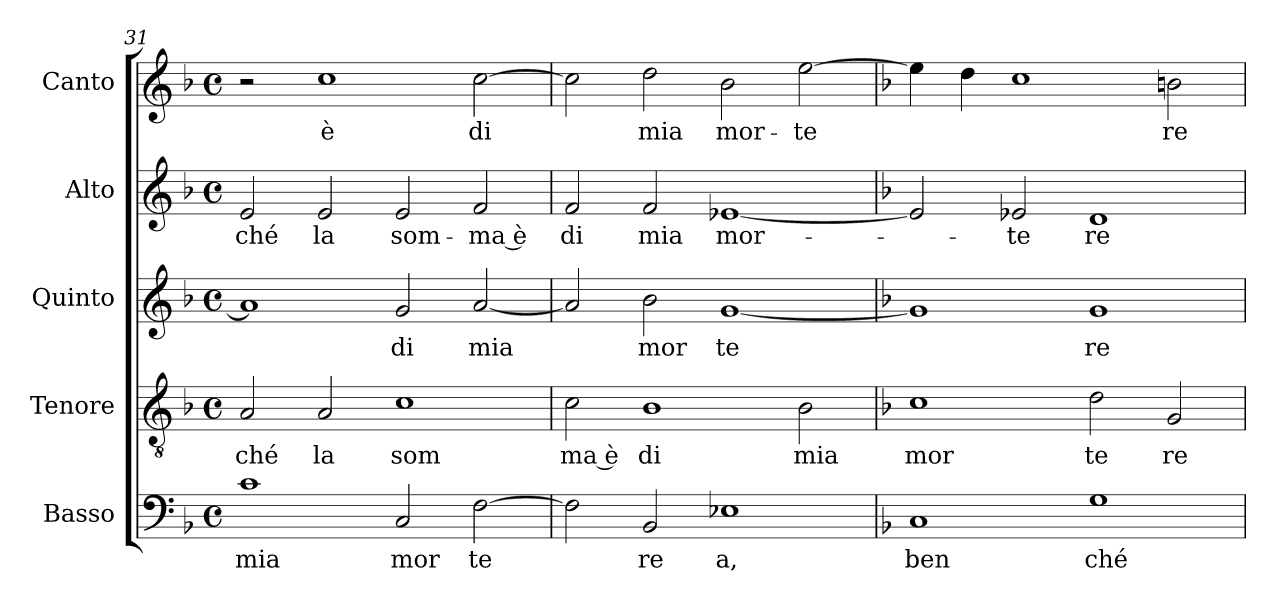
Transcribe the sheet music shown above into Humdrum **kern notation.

**kern	**text	**kern	**text	**kern	**text	**kern	**text	**kern	**text
*part5	*part5	*part4	*part4	*part3	*part3	*part2	*part2	*part1	*part1
*staff5	*staff5	*staff4	*staff4	*staff3	*staff3	*staff2	*staff2	*staff1	*staff1
*I"Basso	*	*I"Tenore	*	*I"Quinto	*	*I"Alto	*	*I"Canto	*
*clefF4	*	*clefGv2	*	*clefG2	*	*clefG2	*	*clefG2	*
*k[b-]	*	*k[b-]	*	*k[b-]	*	*k[b-]	*	*k[b-]	*
*F:	*	*F:	*	*F:	*	*F:	*	*F:	*
*M4/4	*	*M4/4	*	*M4/4	*	*M4/4	*	*M4/4	*
*met(c)	*	*met(c)	*	*met(c)	*	*met(c)	*	*met(c)	*
=31	=31	=31	=31	=31	=31	=31	=31	=31	=31
!	!LO:LY:b:cj	!	!LO:LY:b:cj	!	!	!	!LO:LY:b:cj	!	!
1c	mia	2A/	ché	1a]	.	2e/	-ché	2r	.
!	!	!	!LO:LY:b:cj	!	!	!	!LO:LY:b:cj	!	!LO:LY:b:cj
.	.	2A/	la	.	.	2e/	la	1cc	è
!	!LO:LY:b:cj	!	!LO:LY:b:cj	!	!LO:LY:b:cj	!	!LO:LY:b:cj	!	!
2C/	mor	1c	som	2g/	di	2e/	som-	.	.
!	!LO:LY:b:cj	!	!	!	!LO:LY:b	!	!LO:LY:b:rj	!	!LO:LY:b:cj
[>2F\	te	.	.	[<2a/	mia	2f/	-ma è	[>2cc\	di
=32	=32	=32	=32	=32	=32	=32	=32	=32	=32
!	!	!	!LO:LY:b:rj	!	!	!	!LO:LY:b:cj	!	!
2F\]	.	2c\	ma è	2a/]	.	2f/	di	2cc\]	.
!	!LO:LY:b:cj	!	!LO:LY:b:cj	!	!LO:LY:b:cj	!	!LO:LY:b:cj	!	!LO:LY:b:cj
2BB-/	re	1B-	di	2b-\	mor	2f/	mia	2dd\	mia
!	!LO:LY:b:cj	!	!	!	!LO:LY:b:cj	!	!LO:LY:b	!	!LO:LY:b:cj
1E-X	a,	.	.	[<1g	te	[<1e-X	mor-	2b-\	mor-
!	!	!	!LO:LY:b:cj	!	!	!	!	!	!LO:LY:b:cj
.	.	2B-\	mia	.	.	.	.	[>2ee\	-te
=33	=33	=33	=33	=33	=33	=33	=33	=33	=33
*	*	*	*	*	*	*	*	*k[b-]	*
*	*	*	*	*	*	*	*	*F:	*
!	!LO:LY:b:cj	!	!LO:LY:b:cj	!	!	!	!	!	!
1C	ben	1c	mor	1g]	.	2e-/]	.	4ee\]	.
.	.	.	.	.	.	.	.	4dd\	.
!	!	!	!	!	!	!	!LO:LY:b:cj	!	!
.	.	.	.	.	.	2e-X/	-te	1cc	.
!	!LO:LY:b:cj	!	!LO:LY:b:cj	!	!LO:LY:b:cj	!	!LO:LY:b:cj	!	!
1G	ché	2d\	te	1g	re	1d	re-	.	.
!	!	!	!LO:LY:b:cj	!	!	!	!	!	!LO:LY:b:cj
.	.	2G/	re	.	.	.	.	2b\	re-
=	=	=	=	=	=	=	=	=	=
*-	*-	*-	*-	*-	*-	*-	*-	*-	*-
